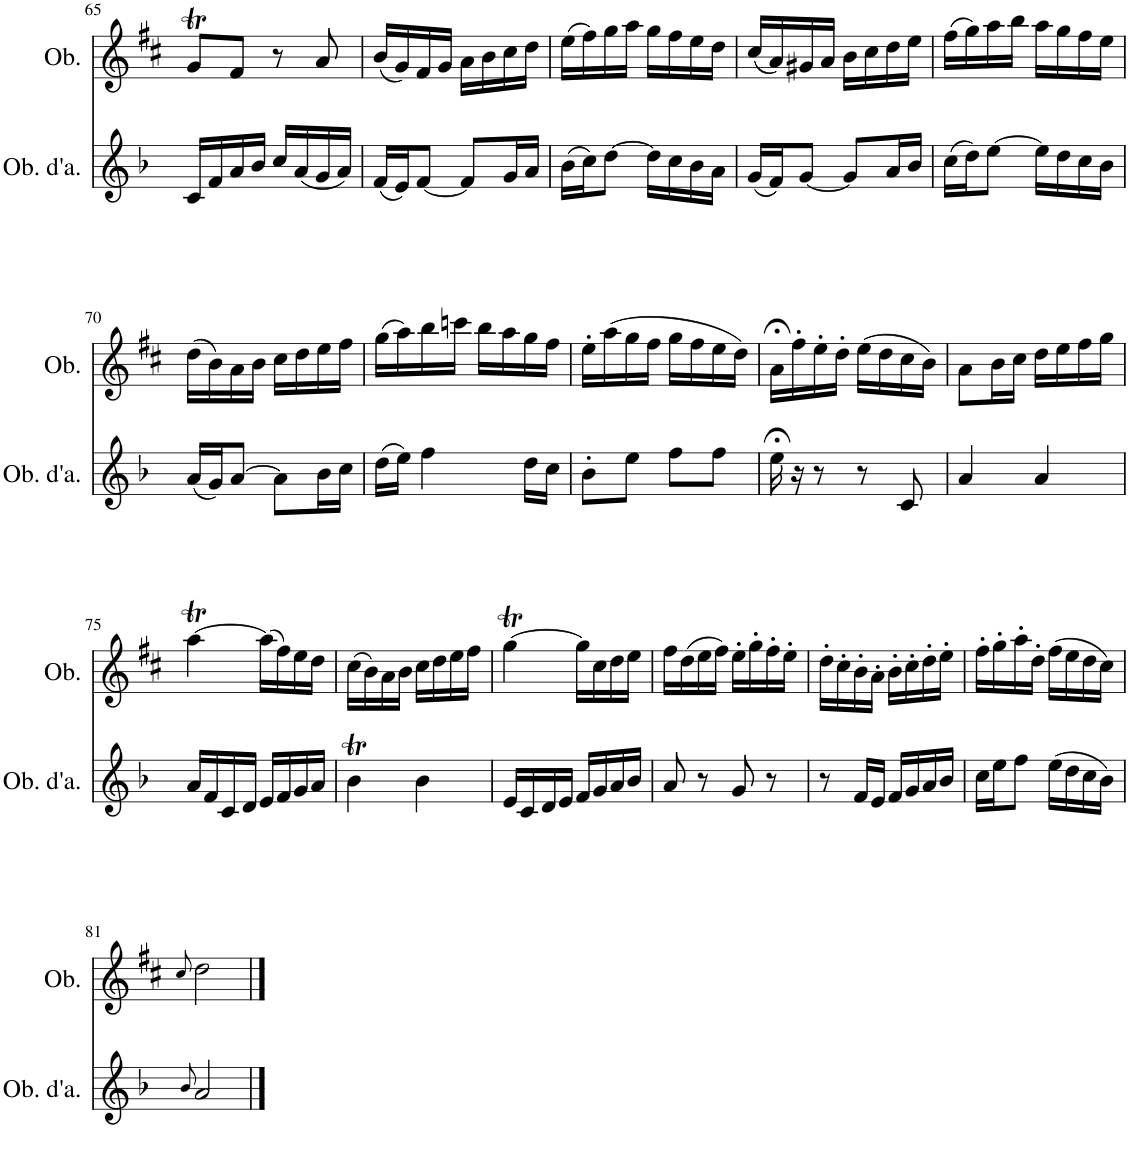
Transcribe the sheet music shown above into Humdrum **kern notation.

**kern	**kern
*part2	*part1
*staff2	*staff1
*I"Oboe d'amore	*I"Oboe
*I'Ob. d'a.	*I'Ob.
!!LO:PB:g=z
*clefG2	*clefG2
*Trd2c3	*
*k[b-]	*k[f#c#]
*M2/4	*M2/4
=65	=65
16c/LL	8gT/L
16f/	.
16a/	8f#/J
16b-/JJ	.
16cc/LL	8r
(16a/	.
16g/	8a/
16a/JJ)	.
=66	=66
(16f/LL	(16b/LL
16e/J)	16g/)
[8f/J	16f#/
.	16g/JJ
8f/L]	16a\LL
.	16b\
16g/L	16cc#\
16a/JJ	16dd\JJ
=67	=67
(16b-\LL	(16ee\LL
16cc\J)	16ff#\)
[8dd\J	16gg\
.	16aa\JJ
16dd\LL]	16gg\LL
16cc\	16ff#\
16b-\	16ee\
16a\JJ	16dd\JJ
=68	=68
(16g/LL	(16cc#/LL
16f/J)	16a/)
[8g/J	16g#X/
.	16a/JJ
8g/L]	16b\LL
.	16cc#\
16a/L	16dd\
16b-/JJ	16ee\JJ
=69	=69
(16cc\LL	(16ff#\LL
16dd\J)	16gg\)
[8ee\J	16aa\
.	16bb\JJ
16ee\LL]	16aa\LL
16dd\	16gg\
16cc\	16ff#\
16b-\JJ	16ee\JJ
!!LO:LB:g=z
=70	=70
(16a/LL	(16dd\LL
16g/J)	16b\)
[8a/J	16a\
.	16b\JJ
8a\L]	16cc#\LL
.	16dd\
16b-\L	16ee\
16cc\JJ	16ff#\JJ
=71	=71
(16dd\LL	(16gg\LL
16ee\JJ)	16aa\)
4ff\	16bb\
.	16cccn\JJ
.	16bb\LL
.	16aa\
16dd\LL	16gg\
16cc\JJ	16ff#\JJ
=72	=72
8b-'\L	16ee'\LL
.	(16aa\
8ee\J	16gg\
.	16ff#\JJ
8ff\L	16gg\LL
.	16ff#\
8ff\J	16ee\
.	16dd\JJ)
=73	=73
16ee;<\	16a;<\LL
16r	16ff#'\
8r	16ee'\
.	16dd'\JJ
8r	(16ee\LL
.	16dd\
8c/	16cc#\
.	16b\JJ)
=74	=74
4a/	8a\L
.	16b\L
.	16cc#\JJ
4a/	16dd\LL
.	16ee\
.	16ff#\
.	16gg\JJ
!!LO:LB:g=z
=75	=75
16a/LL	[4aaT\
16f/	.
16c/	.
16d/JJ	.
16e/LL	(16aa\LL]
16f/	16ff#\)
16g/	16ee\
16a/JJ	16dd\JJ
=76	=76
4b-T\	(16cc#\LL
.	16b\)
.	16a\
.	16b\JJ
4b-\	16cc#\LL
.	16dd\
.	16ee\
.	16ff#\JJ
=77	=77
16e/LL	[4ggT\
16c/	.
16d/	.
16e/JJ	.
16f/LL	16gg\LL]
16g/	16cc#\
16a/	16dd\
16b-/JJ	16ee\JJ
=78	=78
8a/	16ff#\LL
.	(16dd\
8r	16ee\
.	16ff#\JJ)
8g/	16ee'\LL
.	16gg'\
8r	16ff#'\
.	16ee'\JJ
=79	=79
8r	16dd'\LL
.	16cc#'\
16f/LL	16b'\
16e/JJ	16a'\JJ
16f/LL	16b'\LL
16g/	16cc#'\
16a/	16dd'\
16b-/JJ	16ee'\JJ
=80	=80
16cc\LL	16ff#'\LL
16ee\J	16gg'\
8ff\J	16aa'\
.	16dd'\JJ
(16ee\LL	(16ff#\LL
16dd\	16ee\
16cc\	16dd\
16b-\JJ)	16cc#\JJ)
!!LO:LB:g=z
=81	=81
8qb-/	8qcc#/
2a/	2dd\
==	==
*-	*-
